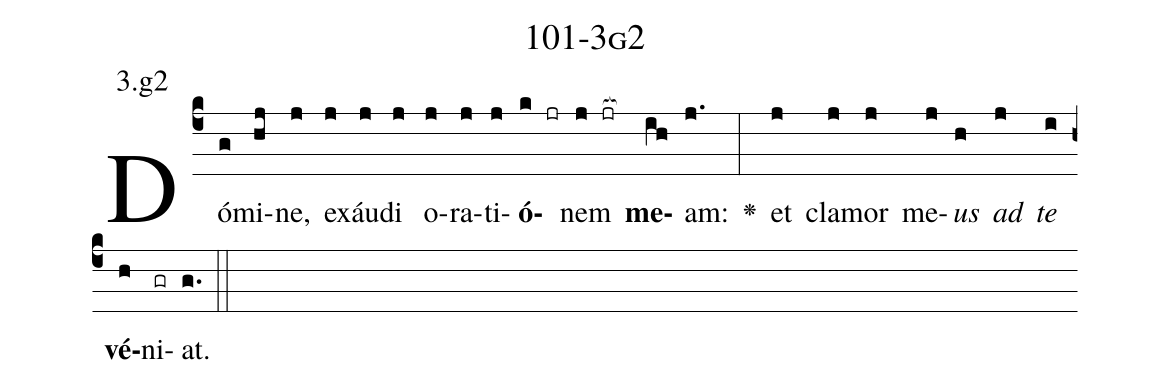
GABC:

name: 101-3g2;
annotation: 3.g2;
%%
(c4)Dó(g)mi(hj)ne,(j) ex(j)áu(j)di(j) o(j)ra(j)ti(j)<b>ó</b>(k jr)nem(j jr[ocb:1{]) <b>me</b>(ih[ocb:0}])am:(j.) <v>\greheightstar</v>(:) et(j) cla(j)mor(j) me(j)<i>us</i>(h) <i>ad</i>(j) <i>te</i>(i) <b>vé</b>(h)ni(gr)at.(g.) (::)


%E(j) u(h) o(j) u(i) a(h) e.(g.) (::)
